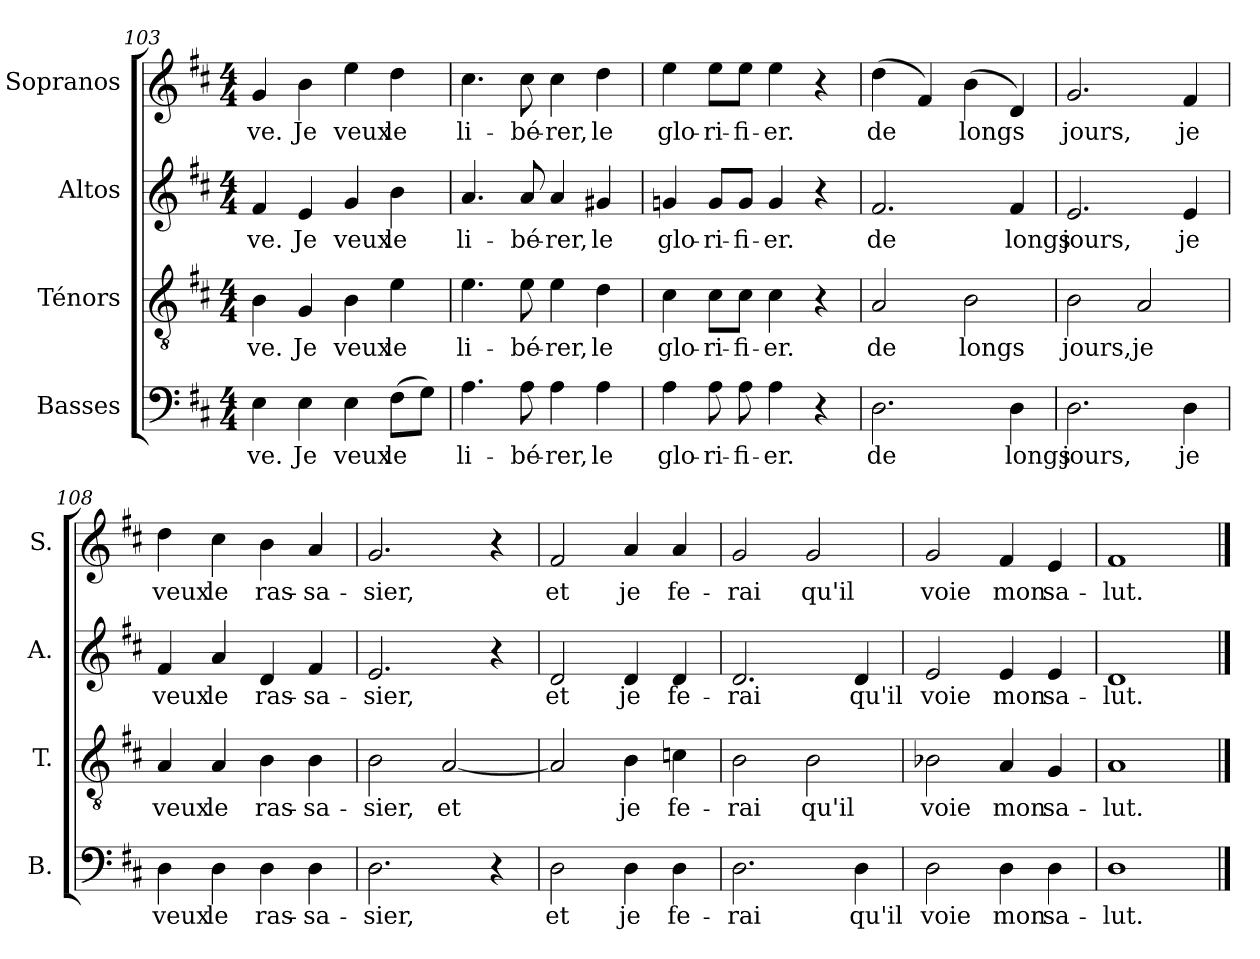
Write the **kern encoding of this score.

**kern	**text	**kern	**text	**kern	**text	**kern	**text
*part4	*part4	*part3	*part3	*part2	*part2	*part1	*part1
*staff4	*staff4	*staff3	*staff3	*staff2	*staff2	*staff1	*staff1
*I"Basses	*	*I"Ténors	*	*I"Altos	*	*I"Sopranos	*
*I'B.	*	*I'T.	*	*I'A.	*	*I'S.	*
*clefF4	*	*clefGv2	*	*clefG2	*	*clefG2	*
*	*	*ITrd7c12	*	*	*	*	*
*k[f#c#]	*	*k[f#c#]	*	*k[f#c#]	*	*k[f#c#]	*
*D:	*	*D:	*	*D:	*	*D:	*
*M4/4	*	*M4/4	*	*M4/4	*	*M4/4	*
=103	=103	=103	=103	=103	=103	=103	=103
!	!LO:LY:b	!	!LO:LY:b	!	!LO:LY:b	!	!LO:LY:b
4E\	-ve.	4BB\	-ve.	4f#/	-ve.	4g/	-ve.
!	!LO:LY:b	!	!LO:LY:b	!	!LO:LY:b	!	!LO:LY:b
4E\	Je	4GG/	Je	4e/	Je	4b\	Je
!	!LO:LY:b	!	!LO:LY:b	!	!LO:LY:b	!	!LO:LY:b
4E\	veux	4BB\	veux	4g/	veux	4ee\	veux
!	!LO:LY:b	!	!LO:LY:b	!	!LO:LY:b	!	!LO:LY:b
(>8F#\L	le	4E\	le	4b\	le	4dd\	le
8G\J)	.	.	.	.	.	.	.
=104	=104	=104	=104	=104	=104	=104	=104
!	!LO:LY:b	!	!LO:LY:b	!	!LO:LY:b	!	!LO:LY:b
4.A\	li-	4.E\	li-	4.a/	li-	4.cc#\	li-
!	!LO:LY:b	!	!LO:LY:b	!	!LO:LY:b	!	!LO:LY:b
8A\	-bé-	8E\	-bé-	8a/	-bé-	8cc#\	-bé-
!	!LO:LY:b	!	!LO:LY:b	!	!LO:LY:b	!	!LO:LY:b
4A\	-rer,	4E\	-rer,	4a/	-rer,	4cc#\	-rer,
!	!LO:LY:b	!	!LO:LY:b	!	!LO:LY:b	!	!LO:LY:b
4A\	le	4D\	le	4g#X/	le	4dd\	le
=105	=105	=105	=105	=105	=105	=105	=105
!	!LO:LY:b	!	!LO:LY:b	!	!LO:LY:b	!	!LO:LY:b
4A\	glo-	4C#\	glo-	4gn/	glo-	4ee\	glo-
!	!LO:LY:b	!	!LO:LY:b	!	!LO:LY:b	!	!LO:LY:b
8A\	-ri-	8C#\L	-ri-	8g/L	-ri-	8ee\L	-ri-
!	!LO:LY:b	!	!LO:LY:b	!	!LO:LY:b	!	!LO:LY:b
8A\	-fi-	8C#\J	-fi-	8g/J	-fi-	8ee\J	-fi-
!	!LO:LY:b	!	!LO:LY:b	!	!LO:LY:b	!	!LO:LY:b
4A\	-er.	4C#\	-er.	4g/	-er.	4ee\	-er.
4r	.	4r	.	4r	.	4r	.
=106	=106	=106	=106	=106	=106	=106	=106
!	!LO:LY:b	!	!LO:LY:b	!	!LO:LY:b	!	!LO:LY:b
2.D\	de	2AA/	de	2.f#/	de	(>4dd\	de
.	.	.	.	.	.	4f#/)	.
!	!	!	!LO:LY:b	!	!	!	!LO:LY:b
.	.	2BB\	longs	.	.	(>4b\	longs
!	!LO:LY:b	!	!	!	!LO:LY:b	!	!
4D\	longs	.	.	4f#/	longs	4d/)	.
!!LO:LB:g=z
=107	=107	=107	=107	=107	=107	=107	=107
!	!LO:LY:b	!	!LO:LY:b	!	!LO:LY:b	!	!LO:LY:b
2.D\	jours,	2BB\	jours,	2.e/	jours,	2.g/	jours,
!	!	!	!LO:LY:b	!	!	!	!
.	.	2AA/	je	.	.	.	.
!	!LO:LY:b	!	!	!	!LO:LY:b	!	!LO:LY:b
4D\	je	.	.	4e/	je	4f#/	je
=108	=108	=108	=108	=108	=108	=108	=108
!	!LO:LY:b	!	!LO:LY:b	!	!LO:LY:b	!	!LO:LY:b
4D\	veux	4AA/	veux	4f#/	veux	4dd\	veux
!	!LO:LY:b	!	!LO:LY:b	!	!LO:LY:b	!	!LO:LY:b
4D\	le	4AA/	le	4a/	le	4cc#\	le
!	!LO:LY:b	!	!LO:LY:b	!	!LO:LY:b	!	!LO:LY:b
4D\	ras-	4BB\	ras-	4d/	ras-	4b\	ras-
!	!LO:LY:b	!	!LO:LY:b	!	!LO:LY:b	!	!LO:LY:b
4D\	-sa-	4BB\	-sa-	4f#/	-sa-	4a/	-sa-
=109	=109	=109	=109	=109	=109	=109	=109
!	!LO:LY:b	!	!LO:LY:b	!	!LO:LY:b	!	!LO:LY:b
2.D\	-sier,	2BB\	-sier,	2.e/	-sier,	2.g/	-sier,
!	!	!	!LO:LY:b	!	!	!	!
.	.	[<2AA/	et	.	.	.	.
4r	.	.	.	4r	.	4r	.
=110	=110	=110	=110	=110	=110	=110	=110
!	!LO:LY:b	!	!	!	!LO:LY:b	!	!LO:LY:b
2D\	et	2AA/]	.	2d/	et	2f#/	et
!	!LO:LY:b	!	!LO:LY:b	!	!LO:LY:b	!	!LO:LY:b
4D\	je	4BB\	je	4d/	je	4a/	je
!	!LO:LY:b	!	!LO:LY:b	!	!LO:LY:b	!	!LO:LY:b
4D\	fe-	4Cn\	fe-	4d/	fe-	4a/	fe-
=111	=111	=111	=111	=111	=111	=111	=111
!	!LO:LY:b	!	!LO:LY:b	!	!LO:LY:b	!	!LO:LY:b
2.D\	-rai	2BB\	-rai	2.d/	-rai	2g/	-rai
!	!	!	!LO:LY:b	!	!	!	!LO:LY:b
.	.	2BB\	qu'il	.	.	2g/	qu'il
!	!LO:LY:b	!	!	!	!LO:LY:b	!	!
4D\	qu'il	.	.	4d/	qu'il	.	.
=112	=112	=112	=112	=112	=112	=112	=112
!	!LO:LY:b	!	!LO:LY:b	!	!LO:LY:b	!	!LO:LY:b
2D\	voie	2BB-X\	voie	2e/	voie	2g/	voie
!	!LO:LY:b	!	!LO:LY:b	!	!LO:LY:b	!	!LO:LY:b
4D\	mon	4AA/	mon	4e/	mon	4f#/	mon
!	!LO:LY:b	!	!LO:LY:b	!	!LO:LY:b	!	!LO:LY:b
4D\	sa-	4GG/	sa-	4e/	sa-	4e/	sa-
=113	=113	=113	=113	=113	=113	=113	=113
!	!LO:LY:b	!	!LO:LY:b	!	!LO:LY:b	!	!LO:LY:b
1D	-lut.	1AA	-lut.	1d	-lut.	1f#	-lut.
==	==	==	==	==	==	==	==
*-	*-	*-	*-	*-	*-	*-	*-
